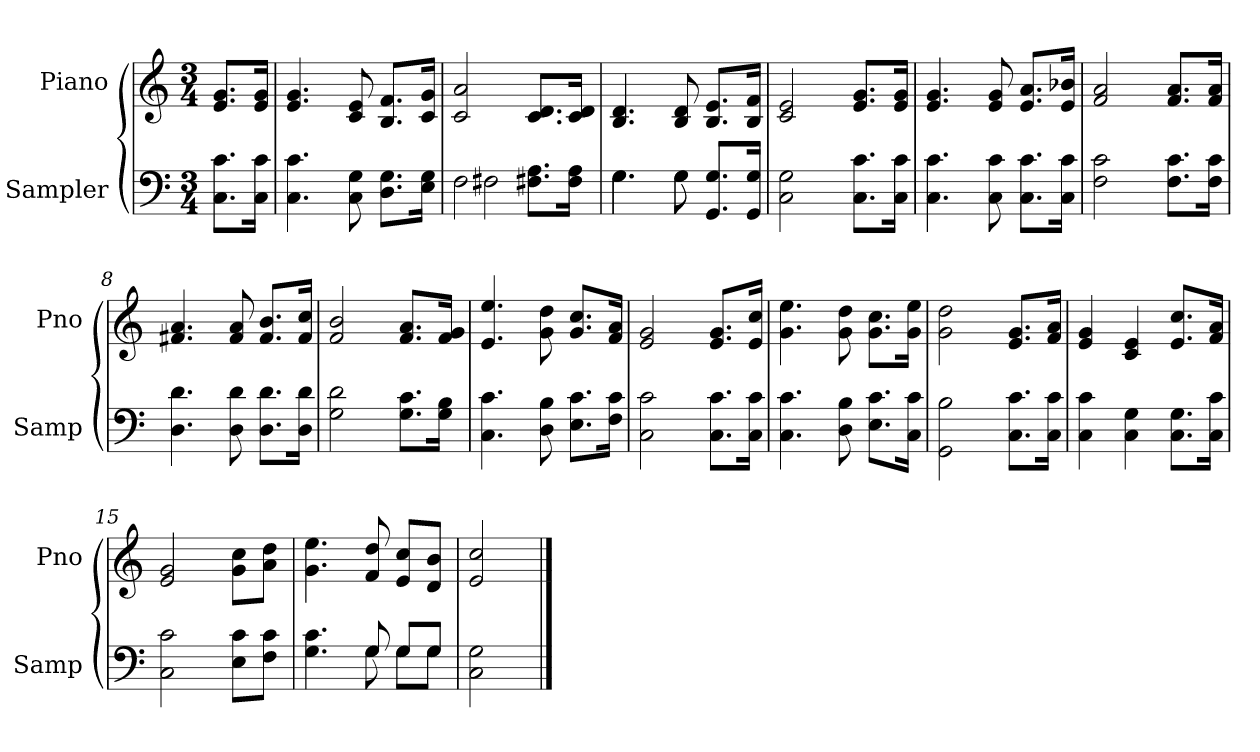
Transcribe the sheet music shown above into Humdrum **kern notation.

**kern	**kern
*part2	*part1
*staff2	*staff1
*I"Sampler	*I"Piano
*I'Samp	*I'Pno
*clefF4	*clefG2
*M3/4	*M3/4
=1	=1
8.C\ 8.c\L	8.e/ 8.g/L
16C\ 16c\Jk	16e/ 16g/Jk
=2	=2
4.C 4.c	4.e 4.g
8C 8G	8c 8e
8.D\ 8.G\L	8.B/ 8.f/L
16E\ 16G\Jk	16c/ 16g/Jk
=3	=3
*^	*
2F\	2F#	2c 2a
8.F#X\ 8.A\L	4ryy	8.c/ 8.d/L
16F#\ 16A\Jk	.	16c/ 16d/Jk
=4	=4	=4
4.G\	4.G	4.B 4.d
8G\	8G	8B 8d
8.GG/ 8.G/L	4ryy	8.B/ 8.e/L
16GG/ 16G/Jk	.	16B/ 16f/Jk
*v	*v	*
=5	=5
2C 2G	2c 2e
8.C\ 8.c\L	8.e/ 8.g/L
16C\ 16c\Jk	16e/ 16g/Jk
=6	=6
4.C 4.c	4.e 4.g
8C 8c	8e 8g
8.C\ 8.c\L	8.e/ 8.a/L
16C\ 16c\Jk	16e/ 16b-X/Jk
=7	=7
2F 2c	2f 2a
8.F\ 8.c\L	8.f/ 8.a/L
16F\ 16c\Jk	16f/ 16a/Jk
=8	=8
4.D 4.d	4.f#X 4.a
8D 8d	8f# 8a
8.D\ 8.d\L	8.f#/ 8.b/L
16D\ 16d\Jk	16f#/ 16cc/Jk
=9	=9
2G 2d	2f 2b
8.G\ 8.c\L	8.f/ 8.a/L
16G\ 16B\Jk	16f/ 16g/Jk
=10	=10
4.C 4.c	4.e 4.ee
8D 8B	8g 8dd
8.E\ 8.c\L	8.g/ 8.cc/L
16F\ 16c\Jk	16f/ 16a/Jk
=11	=11
2C 2c	2e 2g
8.C\ 8.c\L	8.e/ 8.g/L
16C\ 16c\Jk	16e/ 16cc/Jk
=12	=12
4.C 4.c	4.g 4.ee
8D 8B	8g 8dd
8.E\ 8.c\L	8.g\ 8.cc\L
16C\ 16c\Jk	16g\ 16ee\Jk
=13	=13
2GG 2B	2g 2dd
8.C\ 8.c\L	8.e/ 8.g/L
16C\ 16c\Jk	16f/ 16a/Jk
=14	=14
4C 4c	4e 4g
4C 4G	4c 4e
8.C\ 8.G\L	8.e/ 8.cc/L
16C\ 16c\Jk	16f/ 16a/Jk
=15	=15
2C 2c	2e 2g
8E\ 8c\L	8g\ 8cc\L
8F\ 8c\J	8a\ 8dd\J
=16	=16
*^	*
4.G 4.c	4.ryy	4.g 4.ee
8G/	8G	8f 8dd
8G/L	8G\L	8e/ 8cc/L
8G/J	8G\J	8d/ 8b/J
*v	*v	*
=17	=17
2C 2G	2e 2cc
==	==
*-	*-
